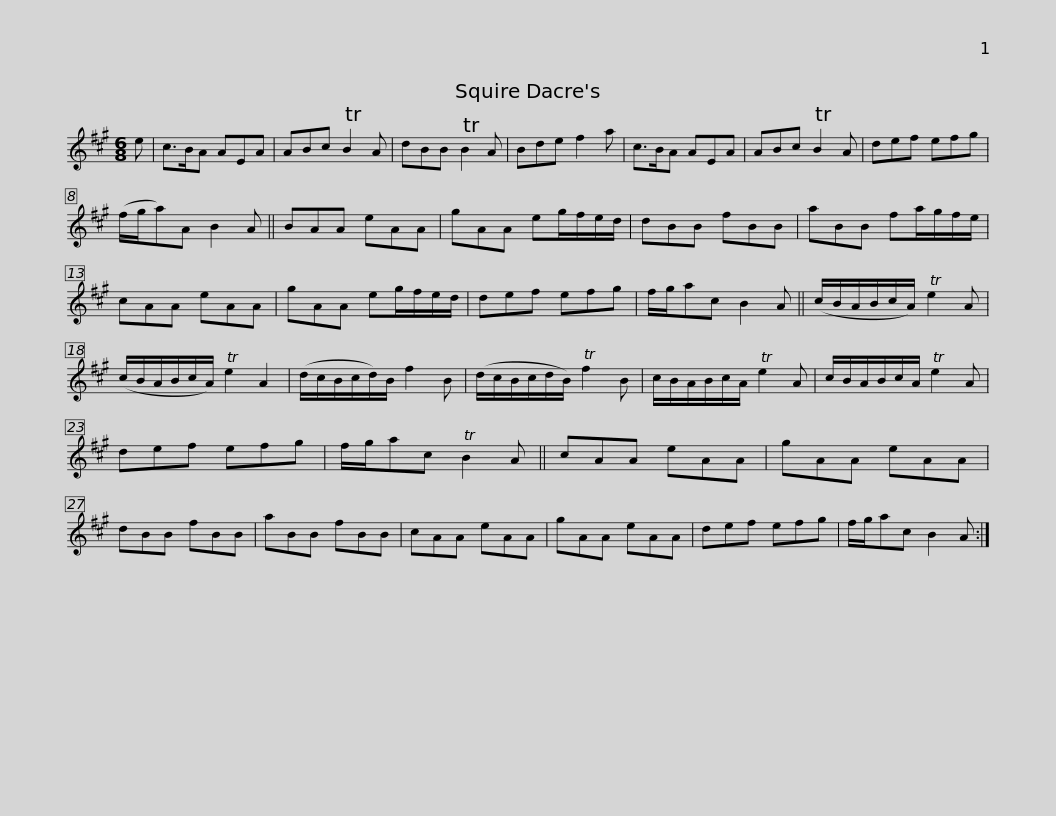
X:1
L:1/8
M:6/8
I:linebreak $
K:A
V:1 treble
V:1
 e | c>BA AEA | ABc TB2 A | dBB TB2 A | Bde f2 a | %5
 c>BA AEA | ABc TB2 A | def efg |$ (f/g/a)A B2 A || BAA eAA | %10
 gAA eg/f/e/d/ | dBB fBB | aBB fa/g/f/e/ | cAA eAA |$ gAA eg/f/e/d/ | %15
 def efg | f/g/ac B2 A || (c/B/A/B/c/A/) Te2 A | (c/B/A/B/c/A/) Te2 A2 | (d/c/B/c/d/)B/ f2 B |$ %20
 (d/c/B/c/d/B/) Tf2 B | c/B/A/B/c/A/ Te2 A | c/B/A/B/c/A/ Te2 A | def efg | f/g/ac TB2 A || %25
 cAA eAA |$ gAA eAA | dBB fBB | aBB fBB | cAA eAA | %30
 gAA eAA | def efg | f/g/ac B2 A :| %33
